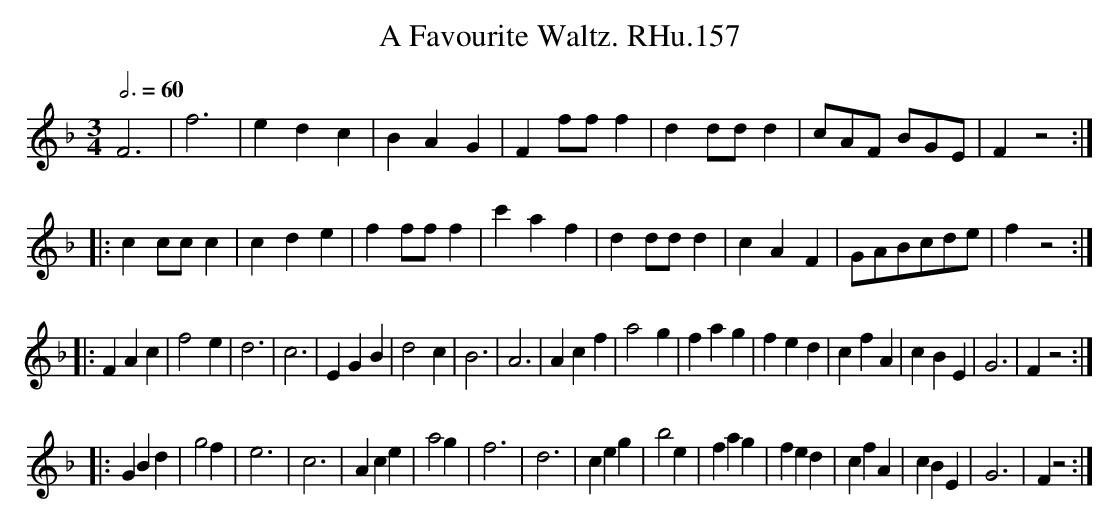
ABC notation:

X:1
T:A Favourite Waltz. RHu.157
M:3/4
L:1/4
Q:3/4=60
notC:Richard Hughes MS 1823
K:F major
F3|f3|edc|BAG|Ff/f/f|d d/d/ d|c/A/F/ B/G/E/|Fz2:|!
|:c c/c/ c|cde|f f/f/ f|c'af|d d/d/ d|cAF|G/A/B/c/d/e/|fz2:|!
|:FAc|f2e|d3|c3|EGB|d2c|B3|A3|Acf|a2g|fag|fed|cfA|cBE|G3|Fz2:|!
|:GBd|g2f|e3|c3|Ace|a2g|f3|d3|ceg|b2e|fag|fed|cfA|cBE|G3|Fz2:|
